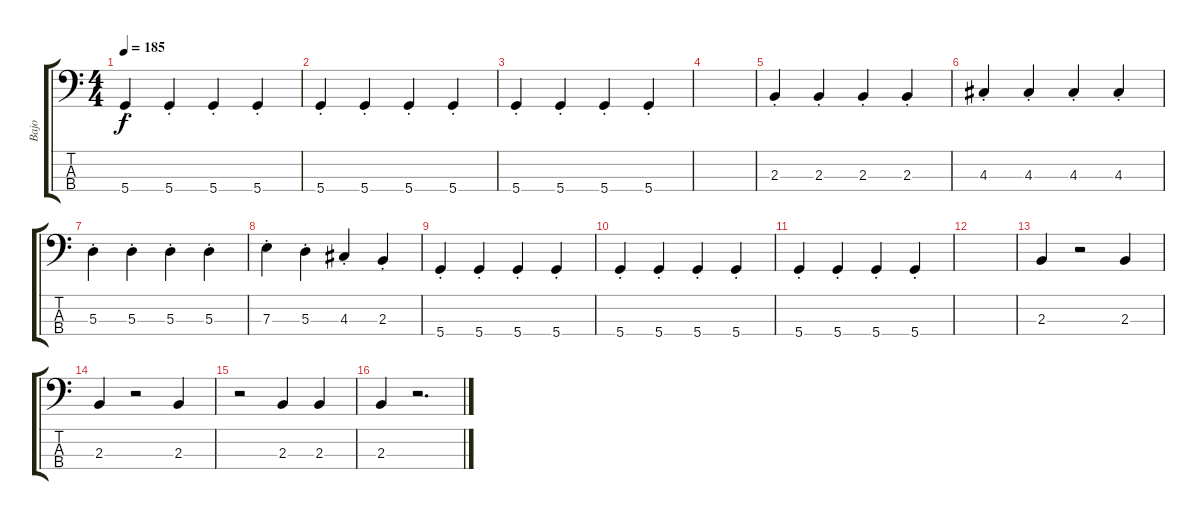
\track ("Bajo" "Bajo") {instrument electricbassfinger bank 211}
\staff {score tabs}
\tuning (G2 D2 A1 D1) {hide}
\ts (4 4)
\tempo 185
\clef f4
\ks c
5.4{st}.4{dy f} 5.4{st}.4 5.4{st}.4 5.4{st}.4 |
5.4{st}.4 5.4{st}.4 5.4{st}.4 5.4{st}.4 |
5.4{st}.4 5.4{st}.4 5.4{st}.4 5.4{st}.4 |
|
2.3{st}.4 2.3{st}.4 2.3{st}.4 2.3{st}.4 |
4.3{st}.4 4.3{st}.4 4.3{st}.4 4.3{st}.4 |
5.3{st}.4 5.3{st}.4 5.3{st}.4 5.3{st}.4 |
7.3{st}.4 5.3{st}.4 4.3{st}.4 2.3{st}.4 |
5.4{st}.4 5.4{st}.4 5.4{st}.4 5.4{st}.4 |
5.4{st}.4 5.4{st}.4 5.4{st}.4 5.4{st}.4 |
5.4{st}.4 5.4{st}.4 5.4{st}.4 5.4{st}.4 |
|
2.3.4 r.2 2.3.4 |
2.3.4 r.2 2.3.4 |
r.2 2.3.4 2.3.4 |
2.3.4 r.2{d}
